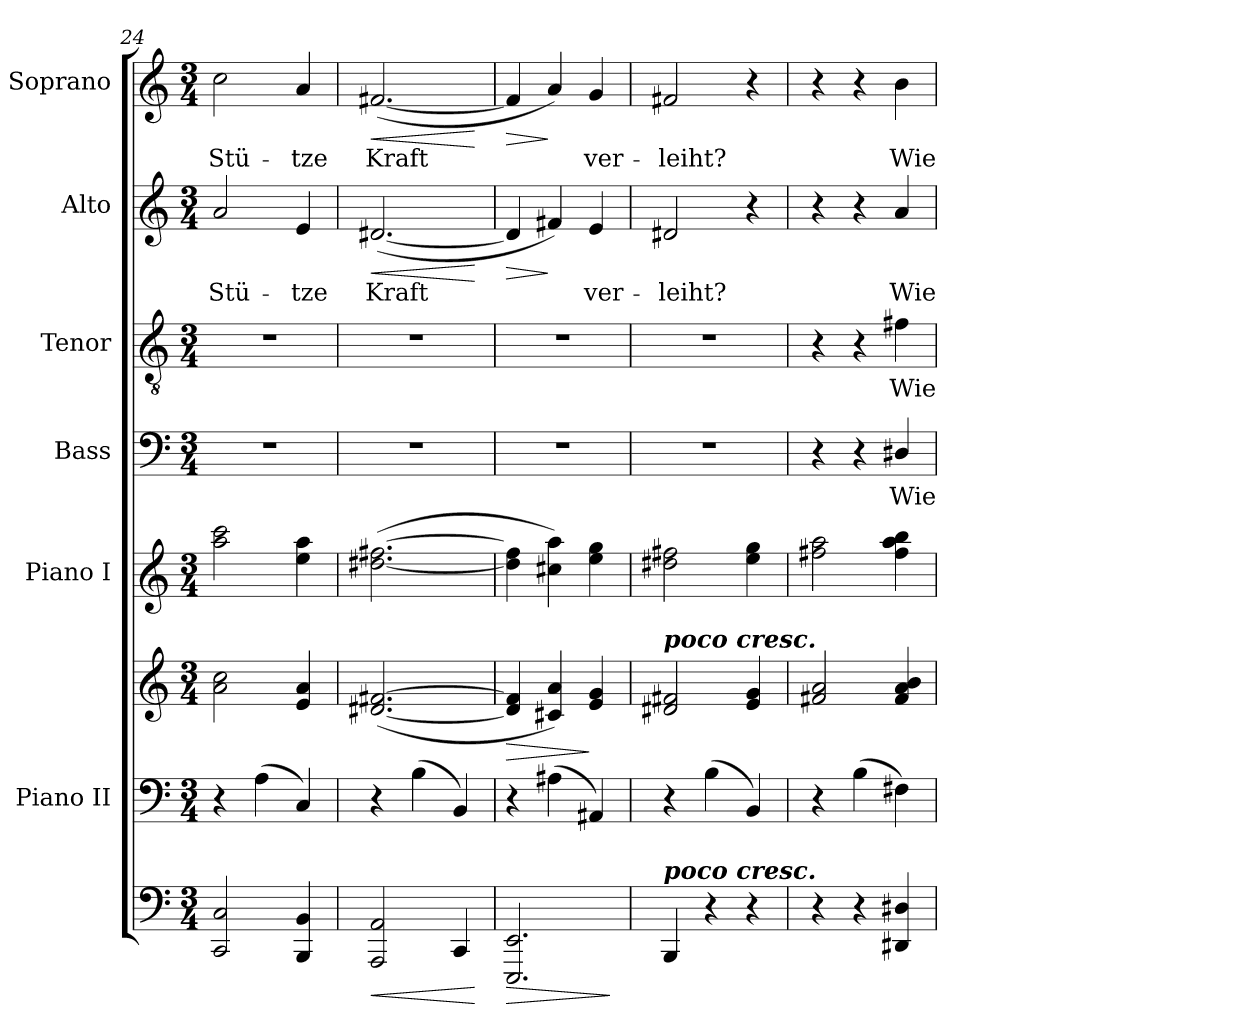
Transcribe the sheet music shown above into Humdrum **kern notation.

**kern	**dynam	**kern	**kern	**dynam	**kern	**kern	**text	**kern	**text	**kern	**text	**dynam	**kern	**text	**dynam
*part8	*part8	*part7	*part6	*part6	*part5	*part4	*part4	*part3	*part3	*part2	*part2	*part2	*part1	*part1	*part1
*staff8	*staff8	*staff7	*staff6	*staff6	*staff5	*staff4	*staff4	*staff3	*staff3	*staff2	*staff2	*staff2	*staff1	*staff1	*staff1
*	*	*I"Piano II	*	*	*I"Piano I	*I"Bass	*	*I"Tenor	*	*I"Alto	*	*	*I"Soprano	*	*
*	*	*I'II	*	*	*I'I	*I'B.	*	*I'T.	*	*I'A.	*	*	*I'S.	*	*
*clefF4	*	*clefF4	*clefG2	*	*clefG2	*clefF4	*	*clefGv2	*	*clefG2	*	*	*clefG2	*	*
*	*	*	*	*	*	*	*	*ITrd7c12	*	*	*	*	*	*	*
*k[]	*	*k[]	*k[]	*	*k[]	*k[]	*	*k[]	*	*k[]	*	*	*k[]	*	*
*C:	*	*C:	*C:	*	*C:	*C:	*	*C:	*	*C:	*	*	*C:	*	*
*M3/4	*	*M3/4	*M3/4	*	*M3/4	*M3/4	*	*M3/4	*	*M3/4	*	*	*M3/4	*	*
=24	=24	=24	=24	=24	=24	=24	=24	=24	=24	=24	=24	=24	=24	=24	=24
!	!	!	!	!	!	!LO:N:vis=1	!	!LO:N:vis=1	!	!	!	!	!	!	!
!	!	!	!	!	!	!	!	!	!	!	!LO:LY:b:color=#000000	!	!	!	!
!	!	!	!	!	!	!	!	!	!	!	!	!	!	!LO:LY:b:color=#000000	!
2CCi/ 2Ci	.	4r	2ai\ 2cci	.	2aai\ 2ccci	2.r	.	2.r	.	2ai/	Stü-	.	2cci\	Stü-	.
.	.	(4Ai\	.	.	.	.	.	.	.	.	.	.	.	.	.
!	!	!	!	!	!	!	!	!	!	!	!LO:LY:b:color=#000000	!	!	!	!
!	!	!	!	!	!	!	!	!	!	!	!	!	!	!LO:LY:b:color=#000000	!
4BBBi/ 4BBi	.	4Ci/)	4ei/ 4ai	.	4eei\ 4aai	.	.	.	.	4ei/	-tze	.	4ai/	-tze	.
=25	=25	=25	=25	=25	=25	=25	=25	=25	=25	=25	=25	=25	=25	=25	=25
!	!LO:HP:b	!	!	!	!	!LO:N:vis=1	!	!LO:N:vis=1	!	!	!	!	!	!	!
!	!	!	!	!	!	!	!	!	!	!	!LO:LY:b:color=#000000	!LO:HP:b	!	!	!
!	!	!	!	!	!	!	!	!	!	!	!	!	!	!LO:LY:b:color=#000000	!LO:HP:b
2AAAi/ 2AAi	<	4r	([2.d#Xi/ [2.f#Xi	.	([2.dd#Xi\ [2.ff#Xi	2.r	.	2.r	.	([2.d#Xi/	Kraft	<	([2.f#Xi/	Kraft	<
.	.	(4Bi\	.	.	.	.	.	.	.	.	.	.	.	.	.
4CCi/	.	4BBi/)	.	.	.	.	.	.	.	.	.	.	.	.	.
.	[	.	.	.	.	.	.	.	.	.	.	[	.	.	[
=26	=26	=26	=26	=26	=26	=26	=26	=26	=26	=26	=26	=26	=26	=26	=26
!	!LO:HP:b	!	!	!LO:HP:b	!	!LO:N:vis=1	!	!LO:N:vis=1	!	!	!	!LO:HP:b	!	!	!LO:HP:b
2.EEEi/ 2.EEi	>	4r	4d#i/] 4f#i]	>	4dd#i\] 4ff#i]	2.r	.	2.r	.	4d#i/]	.	>	4f#i/]	.	>
.	.	(4A#Xi\	4c#Xi/ 4ai)	.	4cc#Xi\ 4aai)	.	.	.	.	4f#Xi/)	.	]	4ai/)	.	]
!	!	!	!	!	!	!	!	!	!	!	!LO:LY:b:color=#000000	!	!	!	!
!	!	!	!	!	!	!	!	!	!	!	!	!	!	!LO:LY:b:color=#000000	!
.	.	4AA#Xi/)	4ei/ 4gi	]	4eei\ 4ggi	.	.	.	.	4ei/	ver-	.	4gi/	ver-	.
.	]	.	.	.	.	.	.	.	.	.	.	.	.	.	.
=27	=27	=27	=27	=27	=27	=27	=27	=27	=27	=27	=27	=27	=27	=27	=27
!	!	!	!	!	!	!LO:N:vis=1	!	!LO:N:vis=1	!	!	!	!	!	!	!
!	!	!	!	!	!	!	!	!	!	!	!LO:LY:b:color=#000000	!	!	!	!
!	!	!	!LO:TX:a:Bi:t=poco cresc.	!	!	!	!	!	!	!	!	!	!	!	!
!LO:TX:a:Bi:t=poco cresc.	!	!	!	!	!	!	!	!	!	!	!	!	!	!	!
!	!	!	!	!	!	!	!	!	!	!	!	!	!	!LO:LY:b:color=#000000	!
4BBBi/	.	4r	2d#Xi/ 2f#Xi	.	2dd#Xi\ 2ff#Xi	2.r	.	2.r	.	2d#Xi/	-leiht?	.	2f#Xi/	-leiht?	.
4r	.	(4Bi\	.	.	.	.	.	.	.	.	.	.	.	.	.
4r	.	4BBi/)	4ei/ 4gi	.	4eei\ 4ggi	.	.	.	.	4r	.	.	4r	.	.
!!LO:LB:g=z
=28	=28	=28	=28	=28	=28	=28	=28	=28	=28	=28	=28	=28	=28	=28	=28
4r	.	4r	2f#Xi/ 2ai	.	2ff#Xi\ 2aai	4r	.	4r	.	4r	.	.	4r	.	.
4r	.	(4Bi\	.	.	.	4r	.	4r	.	4r	.	.	4r	.	.
!	!	!	!	!	!	!	!LO:LY:b:color=#000000	!	!	!	!	!	!	!	!
!	!	!	!	!	!	!	!	!	!LO:LY:b:color=#000000	!	!	!	!	!	!
!	!	!	!	!	!	!	!	!	!	!	!LO:LY:b:color=#000000	!	!	!	!
!	!	!	!	!	!	!	!	!	!	!	!	!	!	!LO:LY:b:color=#000000	!
4DD#Xi/ 4D#Xi	.	4F#Xi\)	4f#i/ 4ai 4bi	.	4ff#i\ 4aai 4bbi	4D#Xi/	Wie	4F#Xi\	Wie	4ai/	Wie	.	4bi\	Wie	.
=	=	=	=	=	=	=	=	=	=	=	=	=	=	=	=
*-	*-	*-	*-	*-	*-	*-	*-	*-	*-	*-	*-	*-	*-	*-	*-
